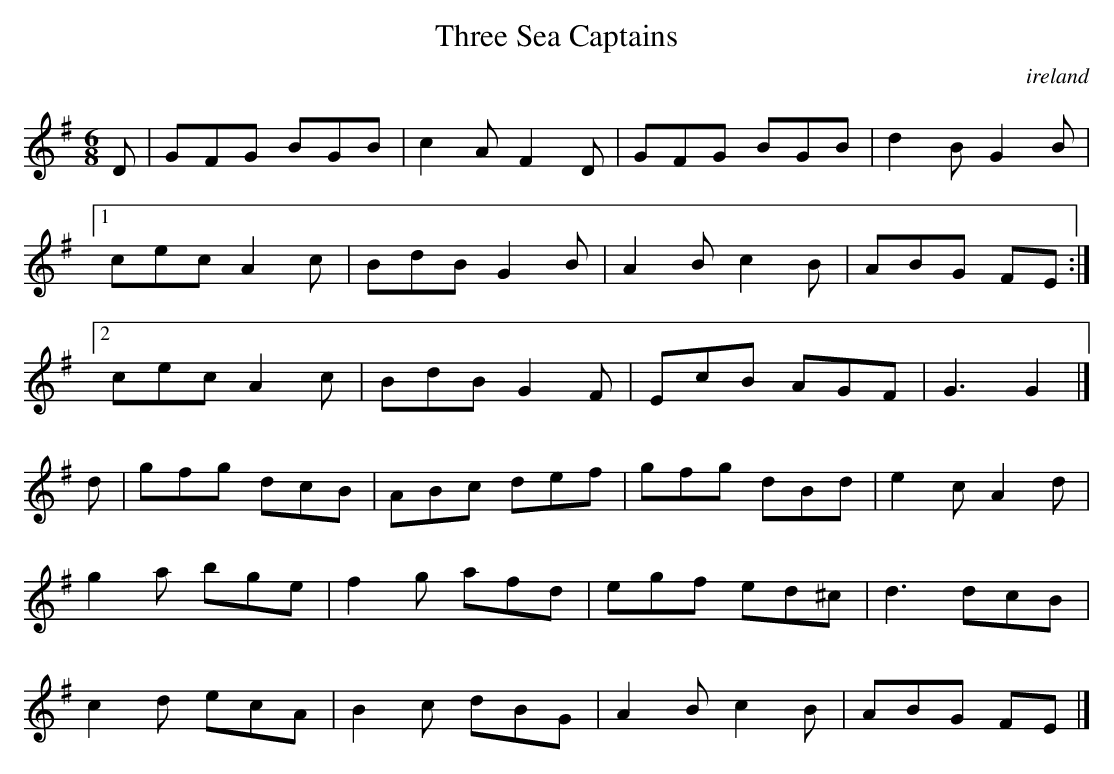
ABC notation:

X:1
T:Three Sea Captains
O:ireland
M:6/8
L:1/8
K:G Major
D|GFG BGB|c2A F2D|GFG BGB|d2B G2B|!
[1 cec A2c|BdB G2B|A2B c2B|ABG FE:|!
[2 cec A2c|BdB G2F|EcB AGF|G3 G2|]!
d|gfg dcB|ABc def|gfg dBd|e2c A2d|!
g2a bge|f2g afd|egf ed^c|d3 dcB|!
c2d ecA|B2c dBG|A2B c2B|ABG FE|]!
